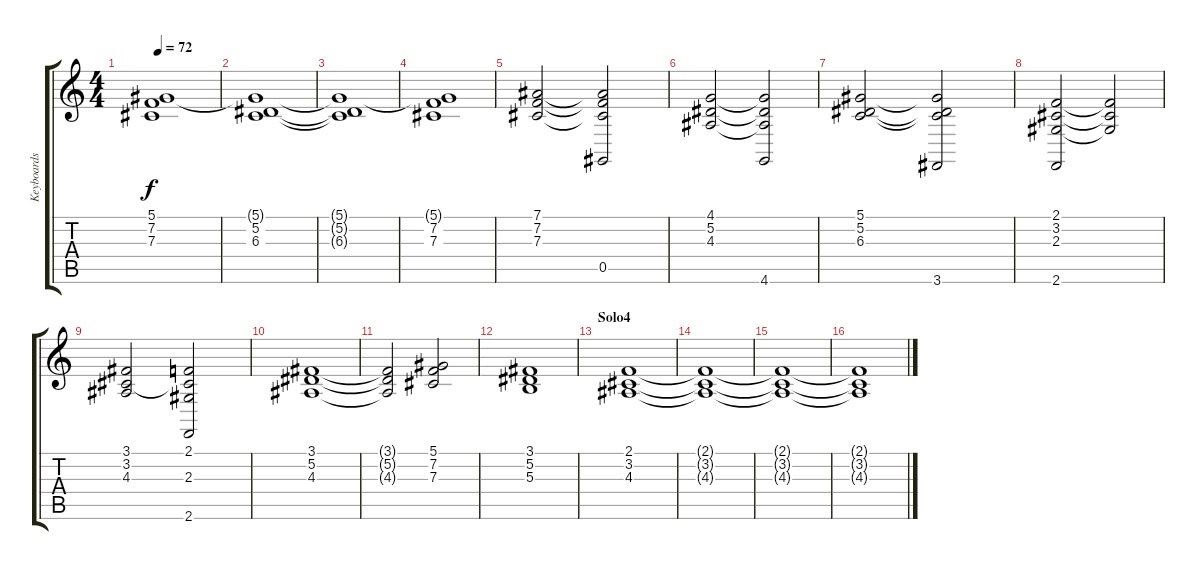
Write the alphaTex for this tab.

\track ("Keyboards" "Keyboards") {instrument stringensemble1}
\staff {score tabs}
\tuning (Eb4 Bb3 Gb3 Db3 Ab2 Eb2) {hide}
\ts (4 4)
\tempo 72
\clef g2
\ks c
(5.1 7.2{t} 7.3).1{dy f} |
(5.1{t} 5.2 6.3).1 |
(5.1{t} 5.2{t} 6.3{t}).1 |
(5.1{t} 7.2 7.3).1 |
(7.1 7.2 7.3).2 (7.1{t} 7.2{t} 7.3{t} 0.5).2 |
(4.1 5.2 4.3).2 (4.1{t} 5.2{t} 4.3{t} 4.6).2 |
(5.1 5.2 6.3).2 (5.1{t} 5.2{t} 6.3{t} 3.6).2 |
(2.1 3.2 2.3 2.6).2 (2.1{t} 3.2{t} 2.3{t}).2 |
(3.1 3.2 4.3).2 (2.1 3.2{t} 2.3 2.6).2 |
(3.1 5.2 4.3).1 |
(3.1{t} 5.2{t} 4.3{t}).2 (5.1 7.2 7.3).2 |
(3.1 5.2 5.3).1 |
\section ("" "Solo4")
(2.1 3.2 4.3).1 |
(2.1{t} 3.2{t} 4.3{t}).1 |
(2.1{t} 3.2{t} 4.3{t}).1 |
(2.1{t} 3.2{t} 4.3{t}).1
